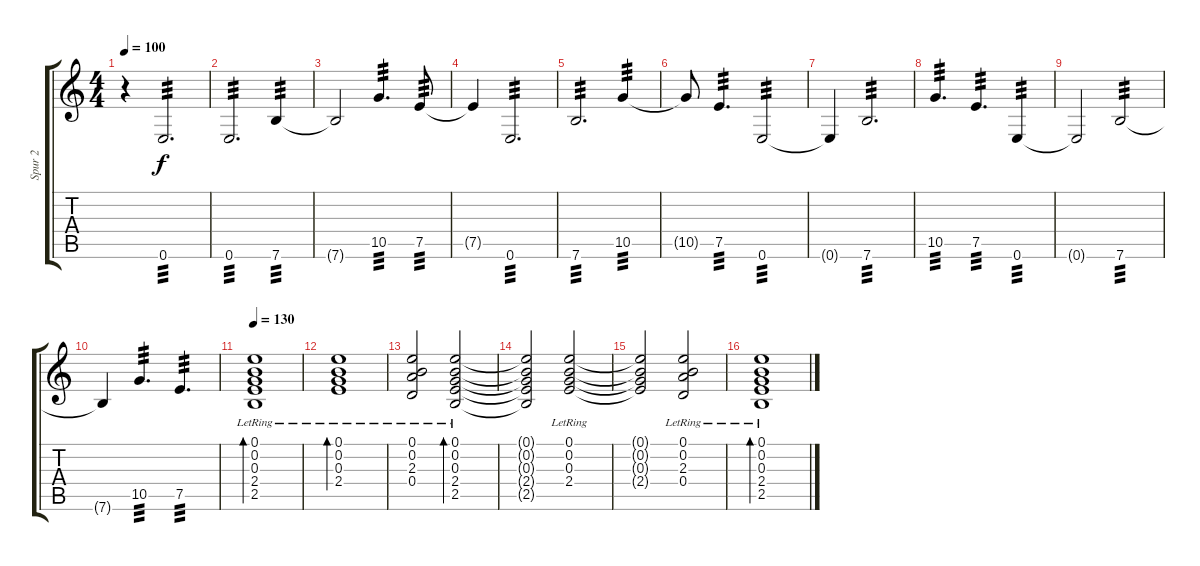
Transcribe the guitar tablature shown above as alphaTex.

\track ("Spur 2" "Spur 2") {instrument overdrivenguitar}
\staff {score tabs}
\tuning (E4 B3 G3 D3 A2 E2) {hide}
\ts (4 4)
\tempo 100
\clef g2
\ks c
r.4{dy f volume 13} 0.6.2{d tp 3} |
0.6.2{d tp 3} 7.6.4{tp 3} |
7.6{t}.2 10.5.4{d tp 3} 7.5.8{tp 3} |
7.5{t}.4 0.6.2{d tp 3} |
7.6.2{d tp 3} 10.5.4{tp 3} |
10.5{t}.8 7.5.4{d tp 3} 0.6.2{tp 3} |
0.6{t}.4 7.6.2{d tp 3} |
10.5.4{d tp 3} 7.5.4{d tp 3} 0.6.4{tp 3} |
0.6{t}.2 7.6.2{tp 3} |
7.6{t}.4 10.5.4{d tp 3} 7.5.4{d tp 3} |
\tempo 130
(0.1{lr} 0.2{lr} 0.3{lr} 2.4{lr} 2.5{lr}).1{bd 60 volume 11} |
(0.1{lr} 0.2{lr} 0.3{lr} 2.4{lr}).1{bd 60} |
(0.1 0.2 2.3 0.4{lr}).2 (0.1{lr} 0.2{lr} 0.3{lr} 2.4{lr} 2.5{lr}).2{bd 60} |
(0.1{t} 0.2{t} 0.3{t} 2.4{t} 2.5{t}).2 (0.1{lr} 0.2{lr} 0.3{lr} 2.4{lr}).2 |
(0.1{t} 0.2{t} 0.3{t} 2.4{t}).2 (0.1 0.2 2.3{lr} 0.4).2 |
(0.1{lr} 0.2{lr} 0.3{lr} 2.4{lr} 2.5{lr}).1{bd 60}
